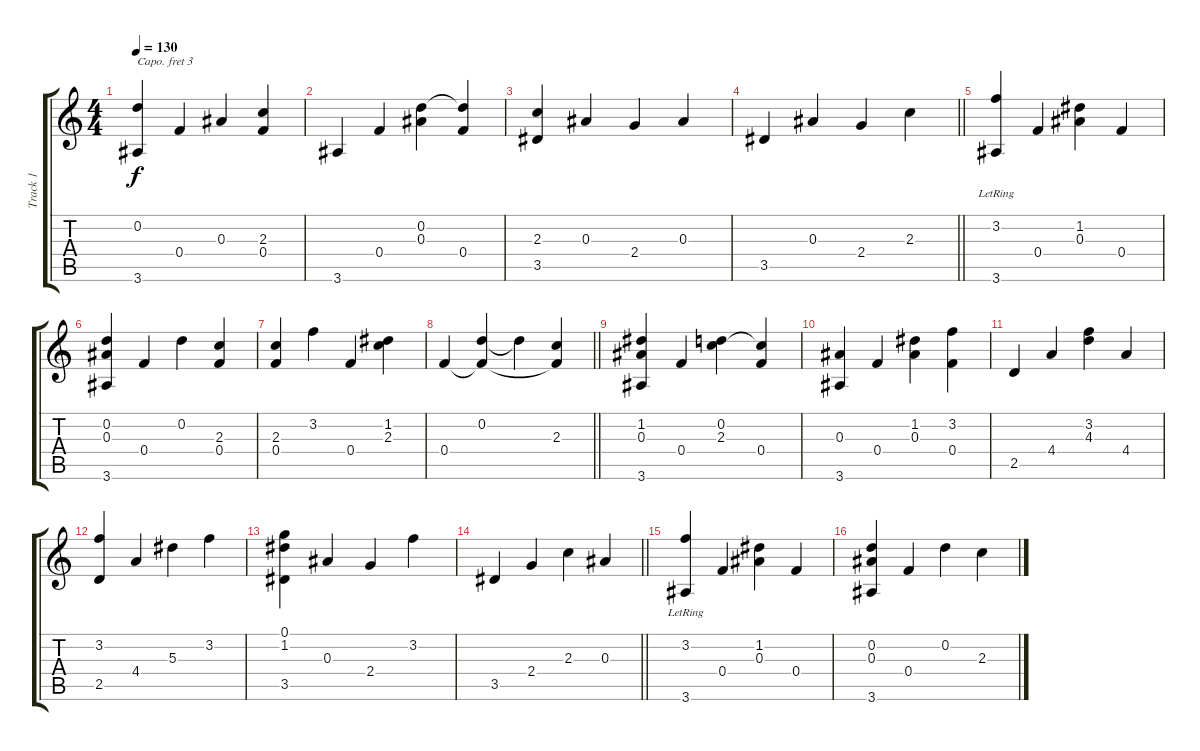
\track ("Track 1" "Track 1") {instrument electricguitarjazz}
\staff {score tabs}
\capo 3
\tuning (E4 B3 G3 D3 A2 E2) {hide}
\ts (4 4)
\tempo 130
\clef g2
\ks c
(0.2 3.6).4{dy f} 0.4.4 0.3.4 (2.3 0.4).4 |
3.6.4 0.4.4 (0.2 0.3).4 (0.2{t} 0.4).4 |
(2.3 3.5).4 0.3.4 2.4.4 0.3.4 |
\barLineRight lightlight
3.5.4 0.3.4 2.4.4 2.3.4 |
(3.2{lr} 3.6).4 0.4.4 (1.2 0.3).4 0.4.4 |
(0.2 0.3 3.6).4 0.4.4 0.2.4 (2.3 0.4).4 |
(2.3 0.4).4 3.2.4 0.4.4 (1.2 2.3).4 |
\barLineRight lightlight
0.4.4 (0.2 0.4{t}).4 0.2{t}.4 (2.3 0.4{t}).4 |
(1.2 0.3 3.6).4 0.4.4 (0.2 2.3).4 (2.3{t} 0.4).4 |
(0.3 3.6).4 0.4.4 (1.2 0.3).4 (3.2 0.4).4 |
2.5.4 4.4.4 (3.2 4.3).4 4.4.4 |
(3.2 2.5).4 4.4.4 5.3.4 3.2.4 |
(0.1 1.2 3.5).4 0.3.4 2.4.4 3.2.4 |
\barLineRight lightlight
3.5.4 2.4.4 2.3.4 0.3.4 |
(3.2{lr} 3.6).4 0.4.4 (1.2 0.3).4 0.4.4 |
(0.2 0.3 3.6).4 0.4.4 0.2.4 2.3.4
